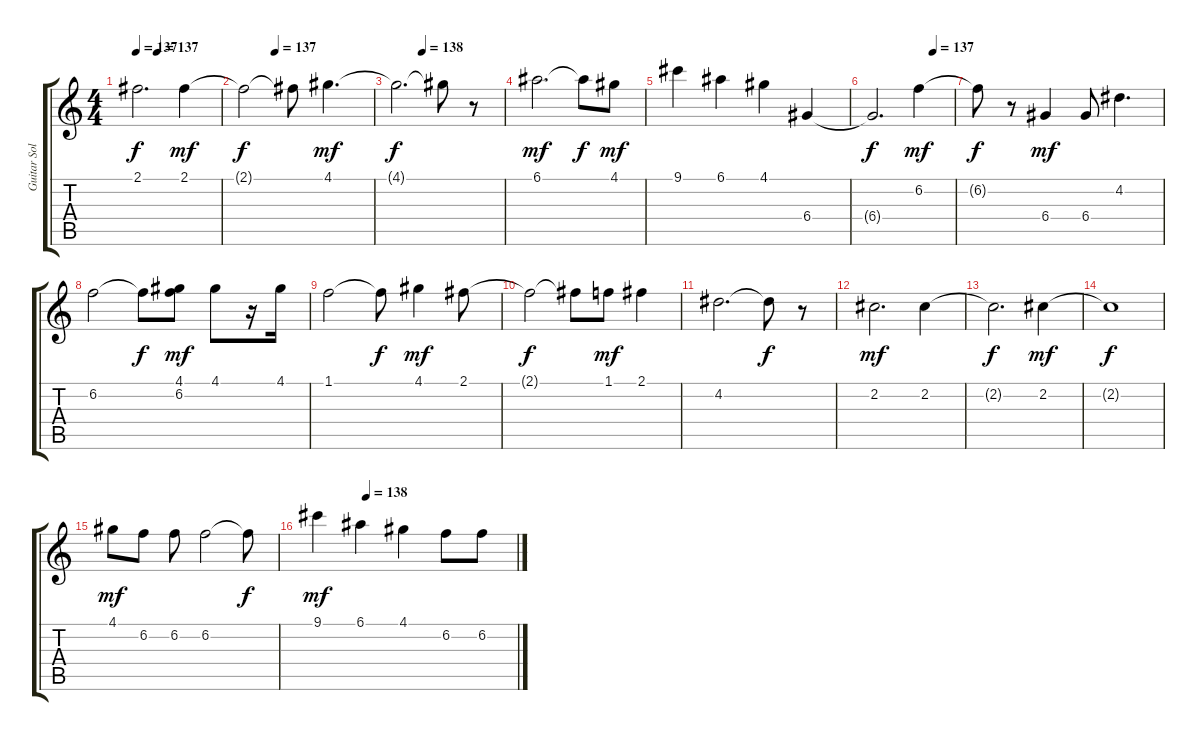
\track ("Guitar Solo L" "Guitar Sol") {instrument distortionguitar}
\staff {score tabs}
\tuning (E4 B3 G3 D3 A2 E2) {hide}
\ts (4 4)
\tempo 137
\tempo (137 0.25)
\clef g2
\ks c
2.1{t}.2{d dy f} 2.1.4{dy mf} |
\tempo (137 0.25)
2.1{t}.2{dy f} 2.1{t}.8 4.1.4{d dy mf} |
\tempo (138 0.25)
4.1{t}.2{d dy f} 4.1{t}.8 r.8 |
6.1.2{d dy mf} 6.1{t}.8{dy f} 4.1.8{dy mf} |
9.1.4 6.1.4 4.1.4 6.4.4 |
\tempo (137 0.75)
6.4{t}.2{d dy f} 6.2.4{dy mf} |
6.2{t}.8{dy f} r.8 6.4.4{dy mf} 6.4.8 4.2.4{d} |
6.2.2 6.2{t}.8{dy f} (4.1 6.2).8{dy mf} 4.1.8 r.16 4.1.16 |
1.1.2 1.1{t}.8{dy f} 4.1.4{dy mf} 2.1.8 |
2.1{t}.2{dy f} 2.1{t}.8 1.1.8{dy mf} 2.1.4 |
4.2.2{d} 4.2{t}.8{dy f} r.8 |
2.2.2{d dy mf} 2.2.4 |
2.2{t}.2{d dy f} 2.2.4{dy mf} |
2.2{t}.1{dy f} |
4.1.8{dy mf} 6.2.8 6.2.8 6.2.2 6.2{t}.8{dy f} |
\tempo (138 0.25)
9.1.4{dy mf} 6.1.4 4.1.4 6.2.8 6.2.8
